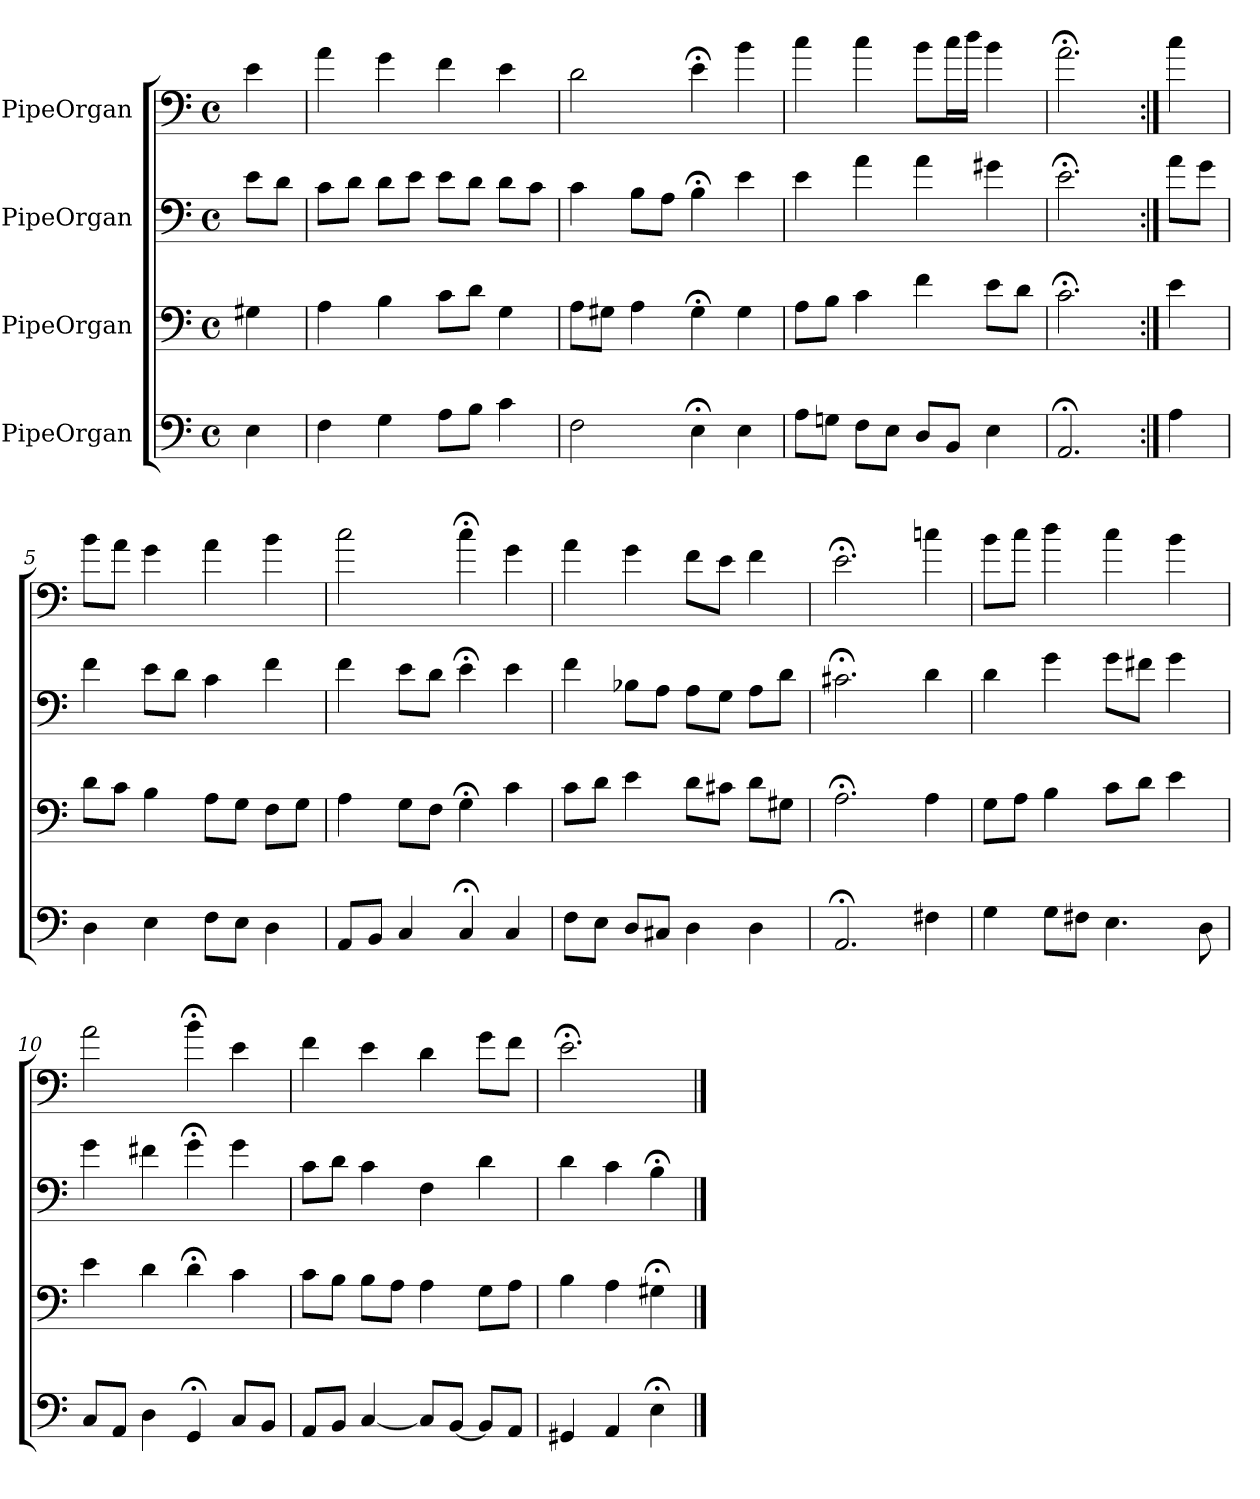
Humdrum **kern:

**kern	**kern	**kern	**kern
*part4	*part3	*part2	*part1
*staff4	*staff3	*staff2	*staff1
*I"PipeOrgan	*I"PipeOrgan	*I"PipeOrgan	*I"PipeOrgan
*clefF4	*clefF4	*clefF4	*clefF4
*k[]	*k[]	*k[]	*k[]
*a:	*a:	*a:	*a:
*M4/4	*M4/4	*M4/4	*M4/4
*met(c)	*met(c)	*met(c)	*met(c)
*MM56	*MM56	*MM56	*MM56
=	=	=	=
4E	4G#X	8e\L	4e
.	.	8d\J	.
=1	=1	=1	=1
4F	4A	8c\L	4a
.	.	8d\J	.
4G	4B	8d\L	4g
.	.	8e\J	.
8A\L	8c\L	8e\L	4f
8B\J	8d\J	8d\J	.
4c	4G	8d\L	4e
.	.	8c\J	.
=2	=2	=2	=2
2F	8A\L	4c	2d
.	8G#X\J	.	.
.	4A	8B\L	.
.	.	8A\J	.
4E;<	4G#;<	4B;<	4e;<
4E	4G#	4e	4b
=3	=3	=3	=3
8A\L	8A\L	4e	4cc
8Gn\J	8B\J	.	.
8F\L	4c	4a	4cc
8E\J	.	.	.
8D/L	4f	4a	8b\L
8BB/J	.	.	16cc\L
.	.	.	16dd\JJ
4E	8e\L	4g#X	4b
.	8d\J	.	.
=4	=4	=4	=4
2.AA;<	2.c;<	2.e;<	2.a;<
=:|!	=:|!	=:|!	=:|!
4A	4e	8a\L	4cc
.	.	8g\J	.
=5	=5	=5	=5
4D	8d\L	4f	8b\L
.	8c\J	.	8a\J
4E	4B	8e\L	4g
.	.	8d\J	.
8F\L	8A\L	4c	4a
8E\J	8G\J	.	.
4D	8F\L	4f	4b
.	8G\J	.	.
=6	=6	=6	=6
8AA/L	4A	4f	2cc
8BB/J	.	.	.
4C	8G\L	8e\L	.
.	8F\J	8d\J	.
4C;<	4G;<	4e;<	4cc;<
4C	4c	4e	4g
=7	=7	=7	=7
8F\L	8c\L	4f	4a
8E\J	8d\J	.	.
8D/L	4e	8B-X\L	4g
8C#X/J	.	8A\J	.
4D	8d\L	8A\L	8f\L
.	8c#X\J	8G\J	8e\J
4D	8d\L	8A\L	4f
.	8G#X\J	8d\J	.
=8	=8	=8	=8
2.AA;<	2.A;<	2.c#X;<	2.e;<
4F#X	4A	4d	4ccn
=9	=9	=9	=9
4G	8G\L	4d	8b\L
.	8A\J	.	8cc\J
8G\L	4B	4g	4dd
8F#X\J	.	.	.
4.E	8c\L	8g\L	4cc
.	8d\J	8f#X\J	.
.	4e	4g	4b
8D	.	.	.
=10	=10	=10	=10
8C/L	4e	4g	2a
8AA/J	.	.	.
4D	4d	4f#X	.
4GG;<	4d;<	4g;<	4b;<
8C/L	4c	4g	4e
8BB/J	.	.	.
=11	=11	=11	=11
8AA/L	8c\L	8c\L	4f
8BB/J	8B\J	8d\J	.
[4C	8B\L	4c	4e
.	8A\J	.	.
8C/L]	4A	4F	4d
[8BB/J	.	.	.
8BB/L]	8G\L	4d	8g\L
8AA/J	8A\J	.	8f\J
=12	=12	=12	=12
4GG#X	4B	4d	2.e;<
4AA	4A	4c	.
4E;<	4G#X;<	4B;<	.
==	==	==	==
*-	*-	*-	*-
